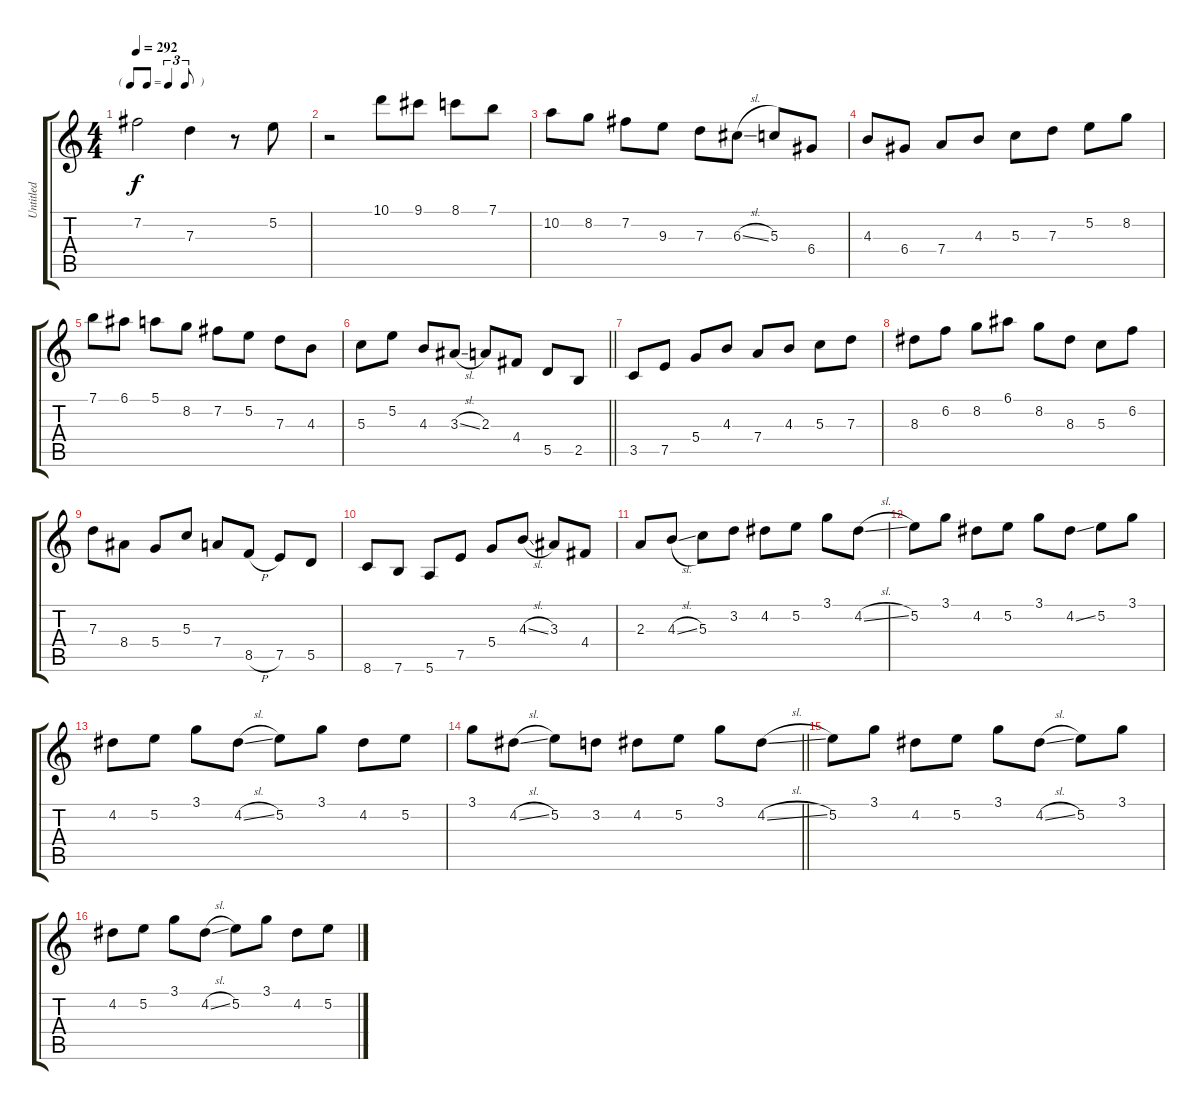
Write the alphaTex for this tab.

\track ("Untitled" "Untitled") {instrument electricguitarclean}
\staff {score tabs}
\tuning (E4 B3 G3 D3 A2 E2) {hide}
\ts (4 4)
\tf triplet8th
\tempo 292
\clef g2
\ks c
7.2.2{dy f} 7.3.4 r.8 5.2.8 |
r.2 10.1.8 9.1.8 8.1.8 7.1.8 |
10.2.8 8.2.8 7.2.8 9.3.8 7.3.8 6.3{sl}.8 5.3.8 6.4.8 |
4.3.8 6.4.8 7.4.8 4.3.8 5.3.8 7.3.8 5.2.8 8.2.8 |
7.1.8 6.1.8 5.1.8 8.2.8 7.2.8 5.2.8 7.3.8 4.3.8 |
\barLineRight lightlight
5.3.8 5.2.8 4.3.8 3.3{sl}.8 2.3.8 4.4.8 5.5.8 2.5.8 |
3.5.8 7.5.8 5.4.8 4.3.8 7.4.8 4.3.8 5.3.8 7.3.8 |
8.3.8 6.2.8 8.2.8 6.1.8 8.2.8 8.3.8 5.3.8 6.2.8 |
7.3.8 8.4.8 5.4.8 5.3.8 7.4.8 8.5{h}.8 7.5.8 5.5.8 |
8.6.8 7.6.8 5.6.8 7.5.8 5.4.8 4.3{sl}.8 3.3.8 4.4.8 |
2.3.8 4.3{sl}.8 5.3.8 3.2.8 4.2.8 5.2.8 3.1.8 4.2{sl}.8 |
5.2.8 3.1.8 4.2.8 5.2.8 3.1.8 4.2{ss}.8 5.2.8 3.1.8 |
4.2.8 5.2.8 3.1.8 4.2{sl}.8 5.2.8 3.1.8 4.2.8 5.2.8 |
\barLineRight lightlight
3.1.8 4.2{sl}.8 5.2.8 3.2.8 4.2.8 5.2.8 3.1.8 4.2{sl}.8 |
5.2.8 3.1.8 4.2.8 5.2.8 3.1.8 4.2{sl}.8 5.2.8 3.1.8 |
4.2.8 5.2.8 3.1.8 4.2{sl}.8 5.2.8 3.1.8 4.2.8 5.2.8
